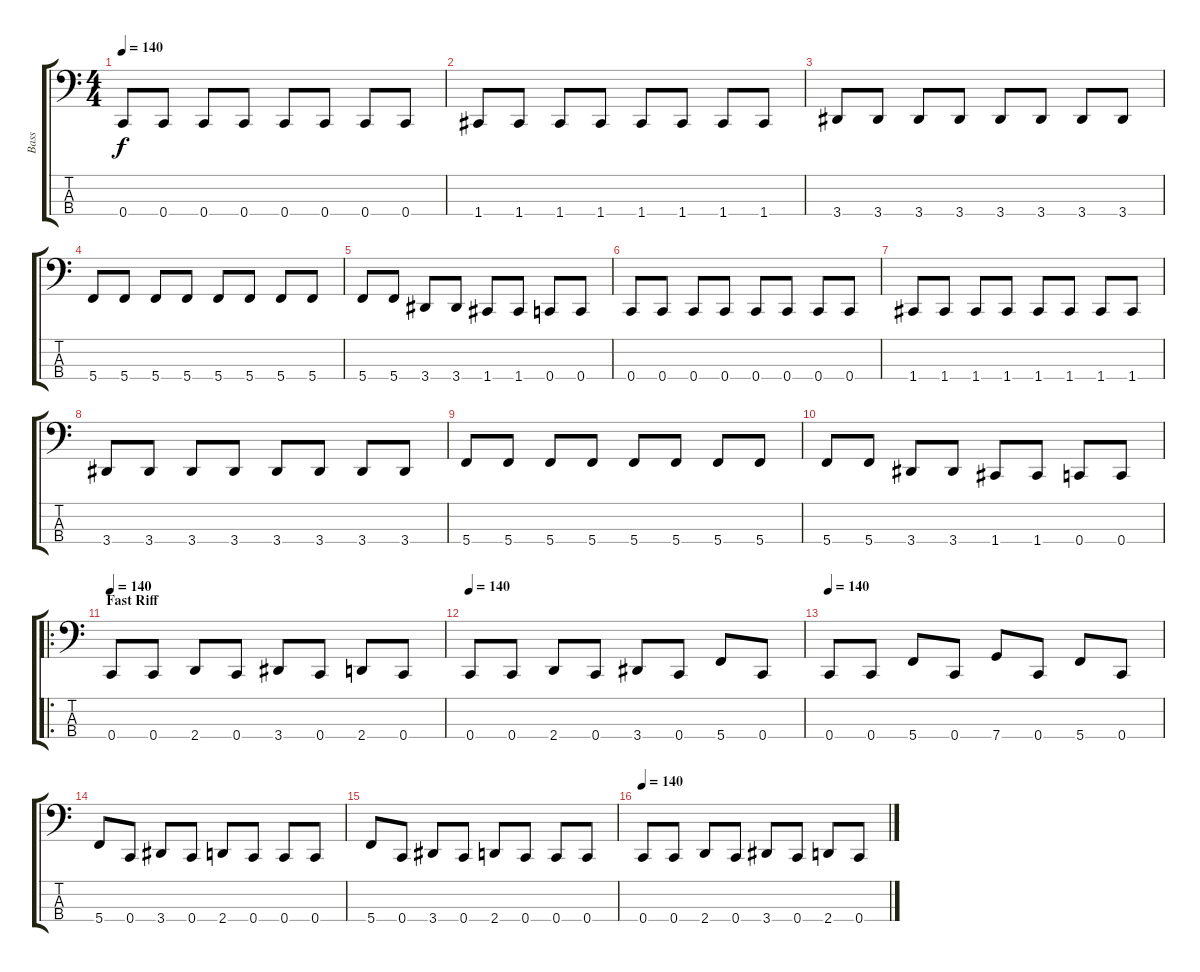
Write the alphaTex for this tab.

\track ("Bass" "Bass") {instrument electricbassfinger}
\staff {score tabs}
\tuning (Eb2 Bb1 F1 C1) {hide}
\ts (4 4)
\tempo 140
\clef f4
\ks c
0.4.8{dy f} 0.4.8 0.4.8 0.4.8 0.4.8 0.4.8 0.4.8 0.4.8 |
1.4.8 1.4.8 1.4.8 1.4.8 1.4.8 1.4.8 1.4.8 1.4.8 |
3.4.8 3.4.8 3.4.8 3.4.8 3.4.8 3.4.8 3.4.8 3.4.8 |
5.4.8 5.4.8 5.4.8 5.4.8 5.4.8 5.4.8 5.4.8 5.4.8 |
5.4.8 5.4.8 3.4.8 3.4.8 1.4.8 1.4.8 0.4.8 0.4.8 |
0.4.8 0.4.8 0.4.8 0.4.8 0.4.8 0.4.8 0.4.8 0.4.8 |
1.4.8 1.4.8 1.4.8 1.4.8 1.4.8 1.4.8 1.4.8 1.4.8 |
3.4.8 3.4.8 3.4.8 3.4.8 3.4.8 3.4.8 3.4.8 3.4.8 |
5.4.8 5.4.8 5.4.8 5.4.8 5.4.8 5.4.8 5.4.8 5.4.8 |
5.4.8 5.4.8 3.4.8 3.4.8 1.4.8 1.4.8 0.4.8 0.4.8 |
\ro
\section ("" "Fast Riff")
\tempo 140
0.4.8 0.4.8 2.4.8 0.4.8 3.4.8 0.4.8 2.4.8 0.4.8 |
\tempo 140
0.4.8 0.4.8 2.4.8 0.4.8 3.4.8 0.4.8 5.4.8 0.4.8 |
\tempo 140
0.4.8 0.4.8 5.4.8 0.4.8 7.4.8 0.4.8 5.4.8 0.4.8 |
5.4.8 0.4.8 3.4.8 0.4.8 2.4.8 0.4.8 0.4.8 0.4.8 |
5.4.8 0.4.8 3.4.8 0.4.8 2.4.8 0.4.8 0.4.8 0.4.8 |
\tempo 140
0.4.8 0.4.8 2.4.8 0.4.8 3.4.8 0.4.8 2.4.8 0.4.8
